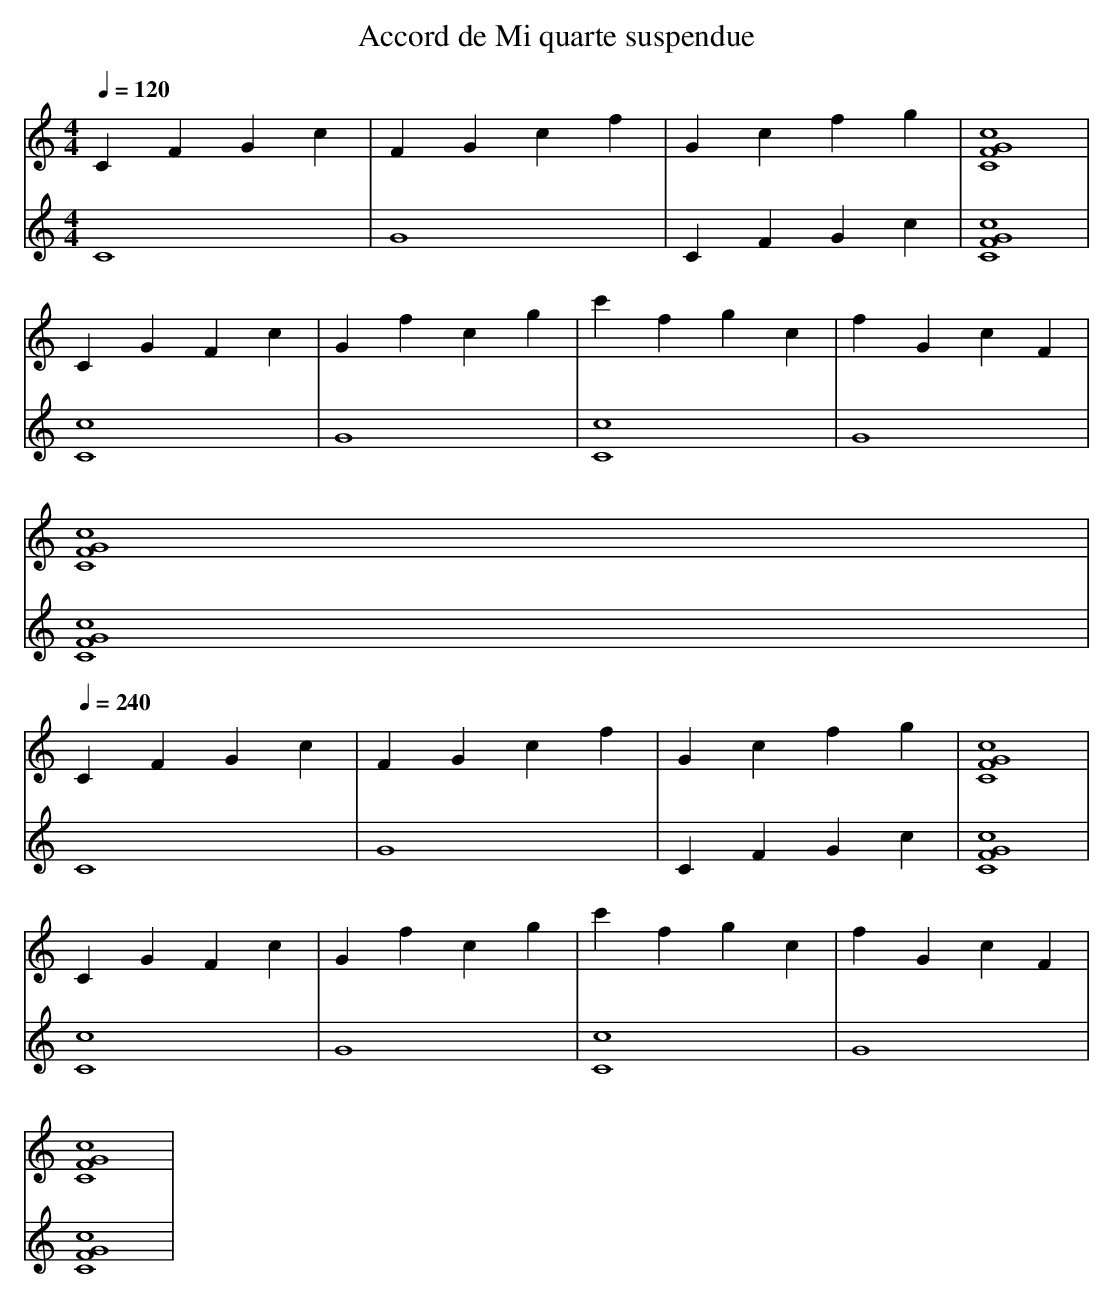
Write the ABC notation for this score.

X:1
T:Accord de Mi quarte suspendue
M: 4/4
L: 1/4
Q:1/4=120
K:C
V:1
C F G c | F G c f | G c f g | [C4 F4 G4 c4] |
C G F c | G f c g | c' f g c | f G c F |
[C4 F4 G4 c4] |
Q:1/4=240
C F G c | F G c f | G c f g | [C4 F4 G4 c4] |
C G F c | G f c g | c' f g c | f G c F |
[C4 F4 G4 c4] |
V:2
C4 | G4 | C F G c | [C4 F4 G4 c4] |
[C4 c4] | G4 | [C4 c4] | G4 |
[C4 F4 G4 c4] |
Q:1/4=240
C4 | G4 | C F G c | [C4 F4 G4 c4] |
[C4 c4] | G4 | [C4 c4] | G4 |
[C4 F4 G4 c4] |
